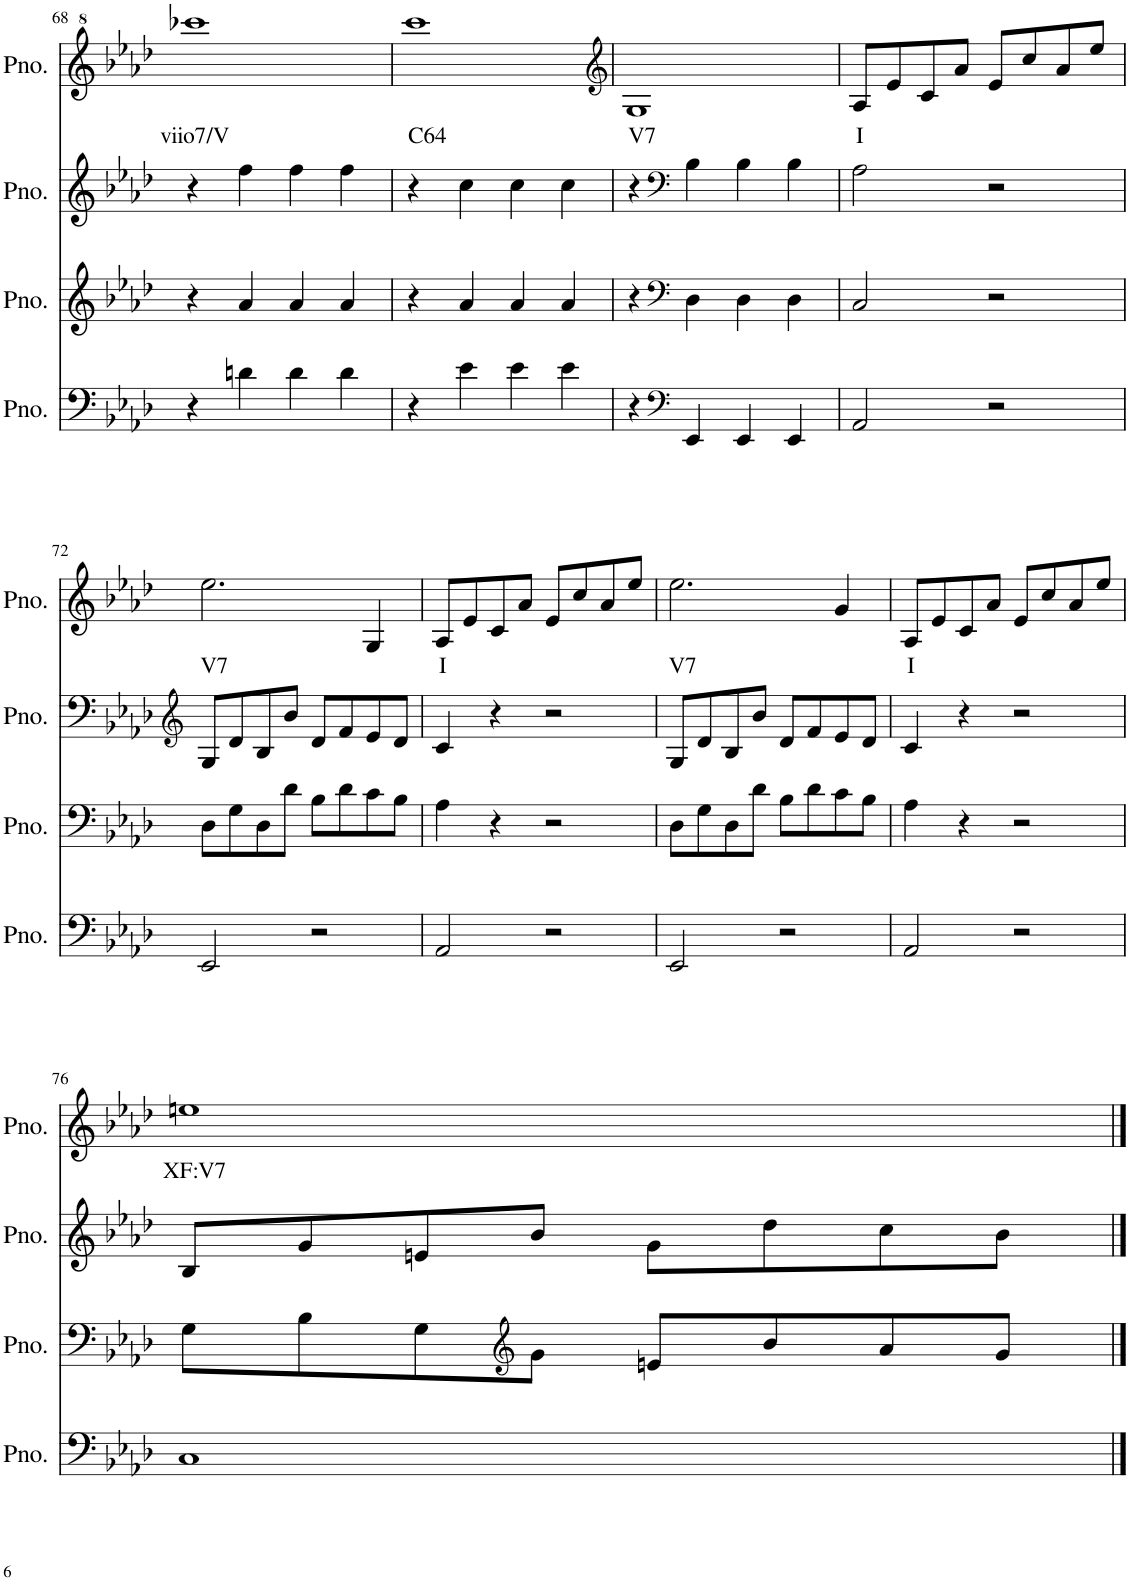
**kern	**kern	**kern	**kern	**text
*part4	*part3	*part2	*part1	*part1
*staff4	*staff3	*staff2	*staff1	*staff1
*I"Piano, MIDI File Track 1 Ch1	*I"Piano, MIDI File Track 2 Ch2	*I"Piano, MIDI File Track 3 Ch3	*I"Piano, MIDI File Track 4 Ch4	*
*I'Pno.	*I'Pno.	*I'Pno.	*I'Pno.	*
!!LO:PB:g=z
*clefF4	*clefG2	*clefG2	*clefG^2	*
*k[b-e-a-d-]	*k[b-e-a-d-]	*k[b-e-a-d-]	*k[b-e-a-d-]	*
*M4/4	*M4/4	*M4/4	*M4/4	*
=68	=68	=68	=68	=68
!	!	!	!	!LO:LY:b
4r	4r	4r	1cccc-X	viio7/V
4dn\	4a-/	4ff\	.	.
4d\	4a-/	4ff\	.	.
4d\	4a-/	4ff\	.	.
=69	=69	=69	=69	=69
!	!	!	!	!LO:LY:b
4r	4r	4r	1cccc	C64
4e-\	4a-/	4cc\	.	.
4e-\	4a-/	4cc\	.	.
4e-\	4a-/	4cc\	.	.
=70	=70	=70	=70	=70
*	*	*	*clefG2	*
!	!	!	!	!LO:LY:b
4r	4r	4r	1G	V7
*clefF4	*clefF4	*clefF4	*	*
4EE-/	4D-\	4B-\	.	.
4EE-/	4D-\	4B-\	.	.
4EE-/	4D-\	4B-\	.	.
=71	=71	=71	=71	=71
!	!	!	!	!LO:LY:b
2AA-/	2C/	2A-\	8A-/L	I
.	.	.	8e-/	.
.	.	.	8c/	.
.	.	.	8a-/J	.
2r	2r	2r	8e-/L	.
.	.	.	8cc/	.
.	.	.	8a-/	.
.	.	.	8ee-/J	.
!!LO:LB:g=z
=72	=72	=72	=72	=72
*	*	*clefG2	*	*
!	!	!	!	!LO:LY:b
2EE-/	8D-\L	8G/L	2.ee-\	V7
.	8G\	8d-/	.	.
.	8D-\	8B-/	.	.
.	8d-\J	8b-/J	.	.
2r	8B-\L	8d-/L	.	.
.	8d-\	8f/	.	.
.	8c\	8e-/	4G/	.
.	8B-\J	8d-/J	.	.
=73	=73	=73	=73	=73
!	!	!	!	!LO:LY:b
2AA-/	4A-\	4c/	8A-/L	I
.	.	.	8e-/	.
.	4r	4r	8c/	.
.	.	.	8a-/J	.
2r	2r	2r	8e-/L	.
.	.	.	8cc/	.
.	.	.	8a-/	.
.	.	.	8ee-/J	.
=74	=74	=74	=74	=74
!	!	!	!	!LO:LY:b
2EE-/	8D-\L	8G/L	2.ee-\	V7
.	8G\	8d-/	.	.
.	8D-\	8B-/	.	.
.	8d-\J	8b-/J	.	.
2r	8B-\L	8d-/L	.	.
.	8d-\	8f/	.	.
.	8c\	8e-/	4g/	.
.	8B-\J	8d-/J	.	.
=75	=75	=75	=75	=75
!	!	!	!	!LO:LY:b
2AA-/	4A-\	4c/	8A-/L	I
.	.	.	8e-/	.
.	4r	4r	8c/	.
.	.	.	8a-/J	.
2r	2r	2r	8e-/L	.
.	.	.	8cc/	.
.	.	.	8a-/	.
.	.	.	8ee-/J	.
!!LO:LB:g=z
=76	=76	=76	=76	=76
!	!	!	!	!LO:LY:b
1C	8G\L	8B-/L	1een	XF:V7
.	8B-\	8g/	.	.
.	8G\	8en/	.	.
*	*clefG2	*	*	*
.	8g\J	8b-/J	.	.
.	8en/L	8g\L	.	.
.	8b-/	8dd-\	.	.
.	8a-/	8cc\	.	.
.	8g/J	8b-\J	.	.
==	==	==	==	==
*-	*-	*-	*-	*-
